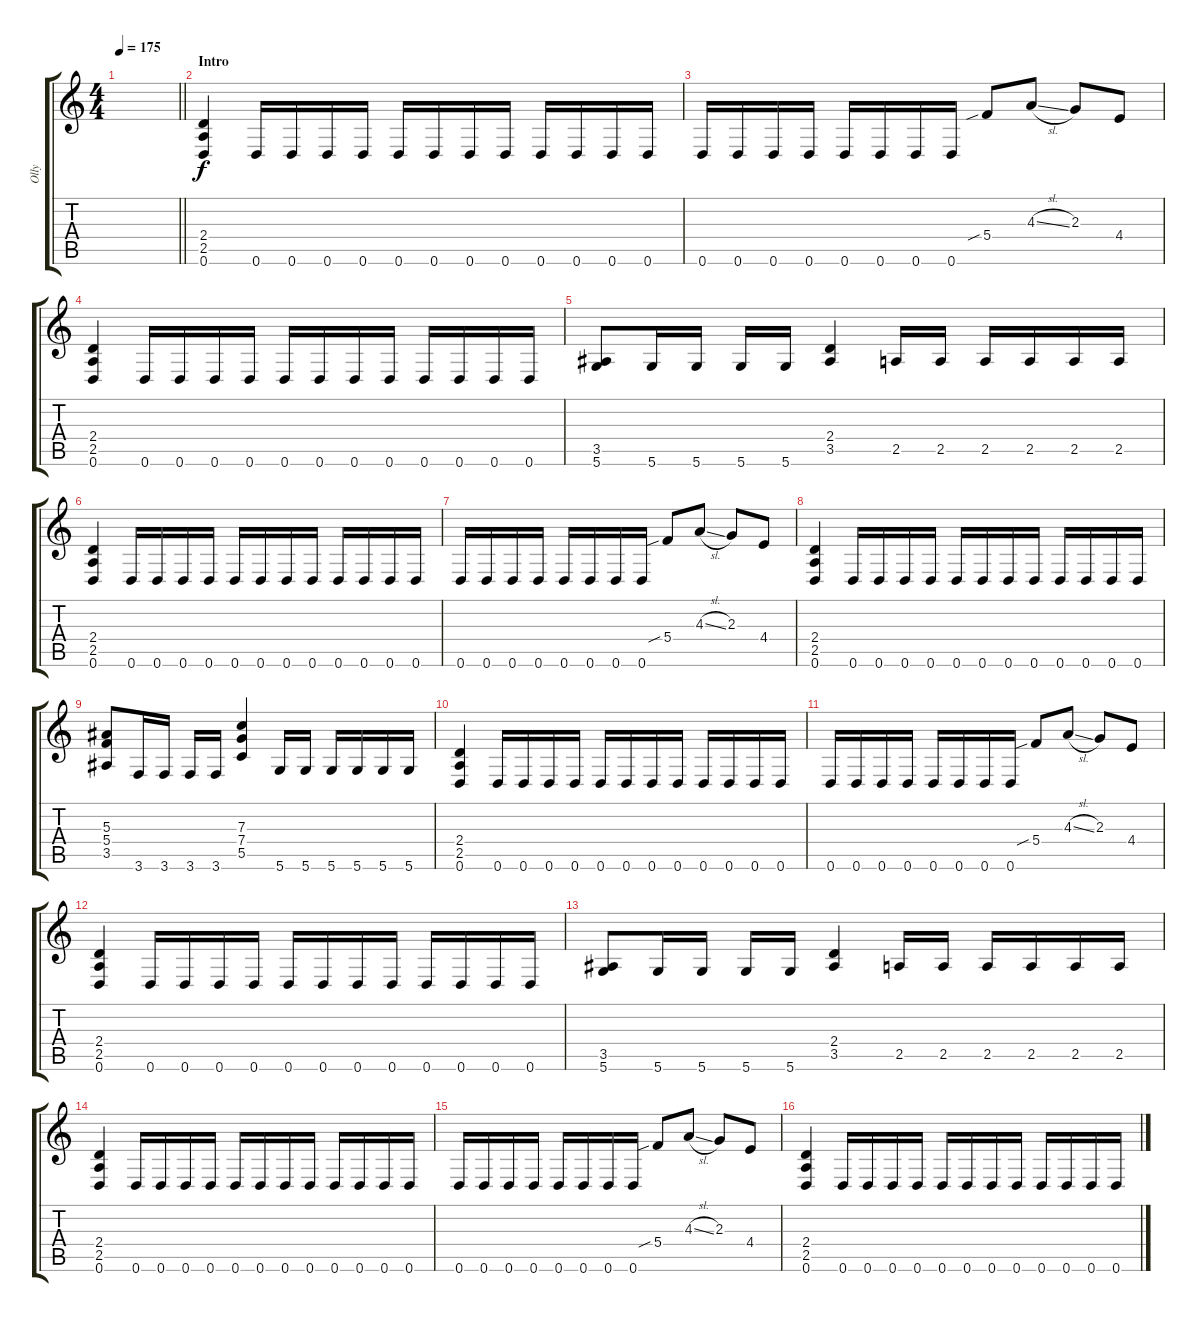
\track ("Olly" "Olly") {instrument distortionguitar}
\staff {score tabs}
\tuning (D4 A3 F3 C3 G2 D2) {hide}
\ts (4 4)
\tempo 175
\clef g2
\barLineRight lightlight
\ks c
|
\section ("" "Intro")
(2.4 2.5 0.6).4 0.6.16 0.6.16 0.6.16 0.6.16 0.6.16 0.6.16 0.6.16 0.6.16 0.6.16 0.6.16 0.6.16 0.6.16 |
0.6.16 0.6.16 0.6.16 0.6.16 0.6.16 0.6.16 0.6.16 0.6.16 5.4{sib}.8 4.3{sl}.8 2.3.8 4.4.8 |
(2.4 2.5 0.6).4 0.6.16 0.6.16 0.6.16 0.6.16 0.6.16 0.6.16 0.6.16 0.6.16 0.6.16 0.6.16 0.6.16 0.6.16 |
(3.5 5.6).8 5.6.16 5.6.16 5.6.16 5.6.16 (2.4 3.5).4 2.5.16 2.5.16 2.5.16 2.5.16 2.5.16 2.5.16 |
(2.4 2.5 0.6).4 0.6.16 0.6.16 0.6.16 0.6.16 0.6.16 0.6.16 0.6.16 0.6.16 0.6.16 0.6.16 0.6.16 0.6.16 |
0.6.16 0.6.16 0.6.16 0.6.16 0.6.16 0.6.16 0.6.16 0.6.16 5.4{sib}.8 4.3{sl}.8 2.3.8 4.4.8 |
(2.4 2.5 0.6).4 0.6.16 0.6.16 0.6.16 0.6.16 0.6.16 0.6.16 0.6.16 0.6.16 0.6.16 0.6.16 0.6.16 0.6.16 |
(5.3 5.4 3.5).8 3.6.16 3.6.16 3.6.16 3.6.16 (7.3 7.4 5.5).4 5.6.16 5.6.16 5.6.16 5.6.16 5.6.16 5.6.16 |
(2.4 2.5 0.6).4 0.6.16 0.6.16 0.6.16 0.6.16 0.6.16 0.6.16 0.6.16 0.6.16 0.6.16 0.6.16 0.6.16 0.6.16 |
0.6.16 0.6.16 0.6.16 0.6.16 0.6.16 0.6.16 0.6.16 0.6.16 5.4{sib}.8 4.3{sl}.8 2.3.8 4.4.8 |
(2.4 2.5 0.6).4 0.6.16 0.6.16 0.6.16 0.6.16 0.6.16 0.6.16 0.6.16 0.6.16 0.6.16 0.6.16 0.6.16 0.6.16 |
(3.5 5.6).8 5.6.16 5.6.16 5.6.16 5.6.16 (2.4 3.5).4 2.5.16 2.5.16 2.5.16 2.5.16 2.5.16 2.5.16 |
(2.4 2.5 0.6).4 0.6.16 0.6.16 0.6.16 0.6.16 0.6.16 0.6.16 0.6.16 0.6.16 0.6.16 0.6.16 0.6.16 0.6.16 |
0.6.16 0.6.16 0.6.16 0.6.16 0.6.16 0.6.16 0.6.16 0.6.16 5.4{sib}.8 4.3{sl}.8 2.3.8 4.4.8 |
(2.4 2.5 0.6).4 0.6.16 0.6.16 0.6.16 0.6.16 0.6.16 0.6.16 0.6.16 0.6.16 0.6.16 0.6.16 0.6.16 0.6.16
